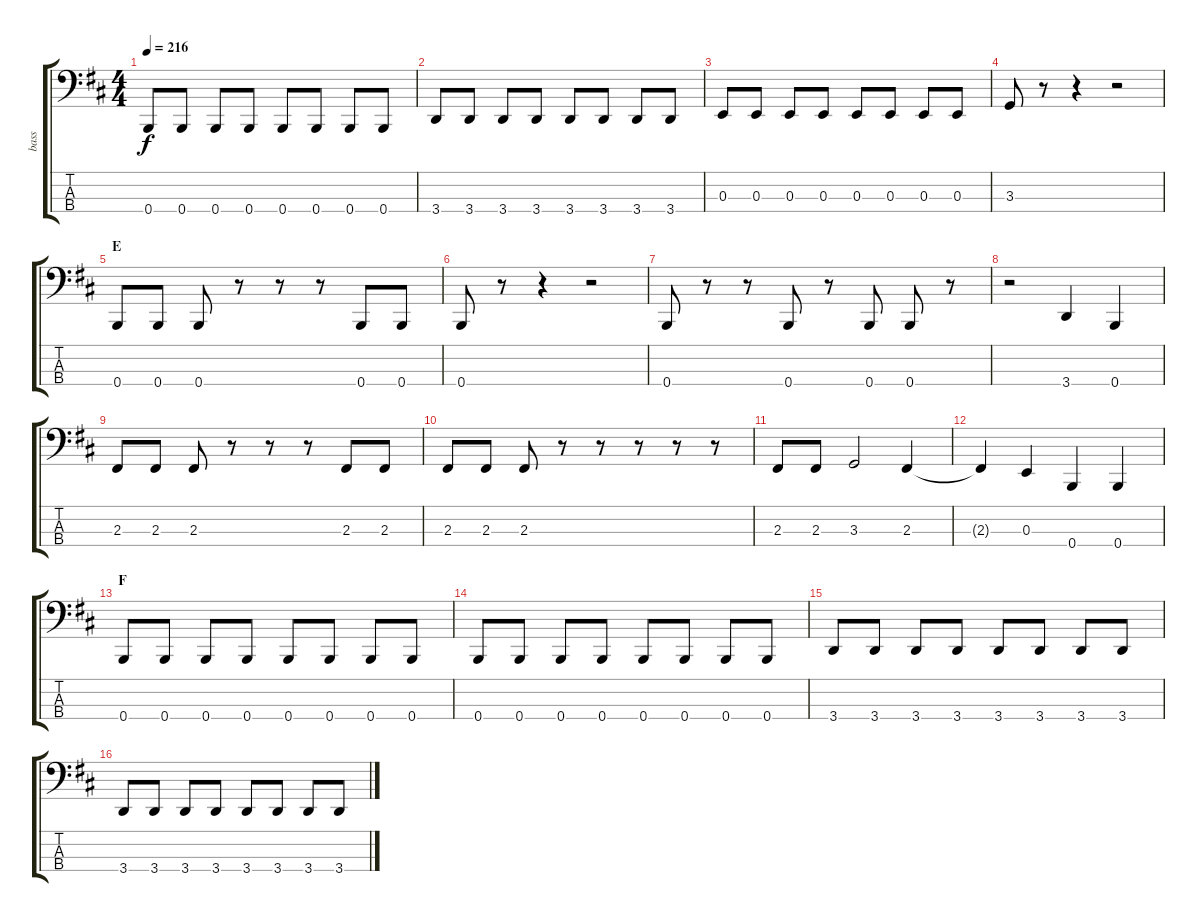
\track ("bass" "bass") {instrument electricbassfinger}
\staff {score tabs}
\tuning (D2 A1 E1 B0) {hide}
\ts (4 4)
\tempo 216
\clef f4
\ks d
0.4.8{dy f} 0.4.8 0.4.8 0.4.8 0.4.8 0.4.8 0.4.8 0.4.8 |
3.4.8 3.4.8 3.4.8 3.4.8 3.4.8 3.4.8 3.4.8 3.4.8 |
0.3.8 0.3.8 0.3.8 0.3.8 0.3.8 0.3.8 0.3.8 0.3.8 |
3.3.8 r.8 r.4 r.2 |
\section ("" "E")
0.4.8 0.4.8 0.4.8 r.8 r.8 r.8 0.4.8 0.4.8 |
0.4.8 r.8 r.4 r.2 |
0.4.8 r.8 r.8 0.4.8 r.8 0.4.8 0.4.8 r.8 |
r.2 3.4.4 0.4.4 |
2.3.8 2.3.8 2.3.8 r.8 r.8 r.8 2.3.8 2.3.8 |
2.3.8 2.3.8 2.3.8 r.8 r.8 r.8 r.8 r.8 |
2.3.8 2.3.8 3.3.2 2.3.4 |
2.3{t}.4 0.3.4 0.4.4 0.4.4 |
\section ("" "F")
0.4.8 0.4.8 0.4.8 0.4.8 0.4.8 0.4.8 0.4.8 0.4.8 |
0.4.8 0.4.8 0.4.8 0.4.8 0.4.8 0.4.8 0.4.8 0.4.8 |
3.4.8 3.4.8 3.4.8 3.4.8 3.4.8 3.4.8 3.4.8 3.4.8 |
3.4.8 3.4.8 3.4.8 3.4.8 3.4.8 3.4.8 3.4.8 3.4.8
